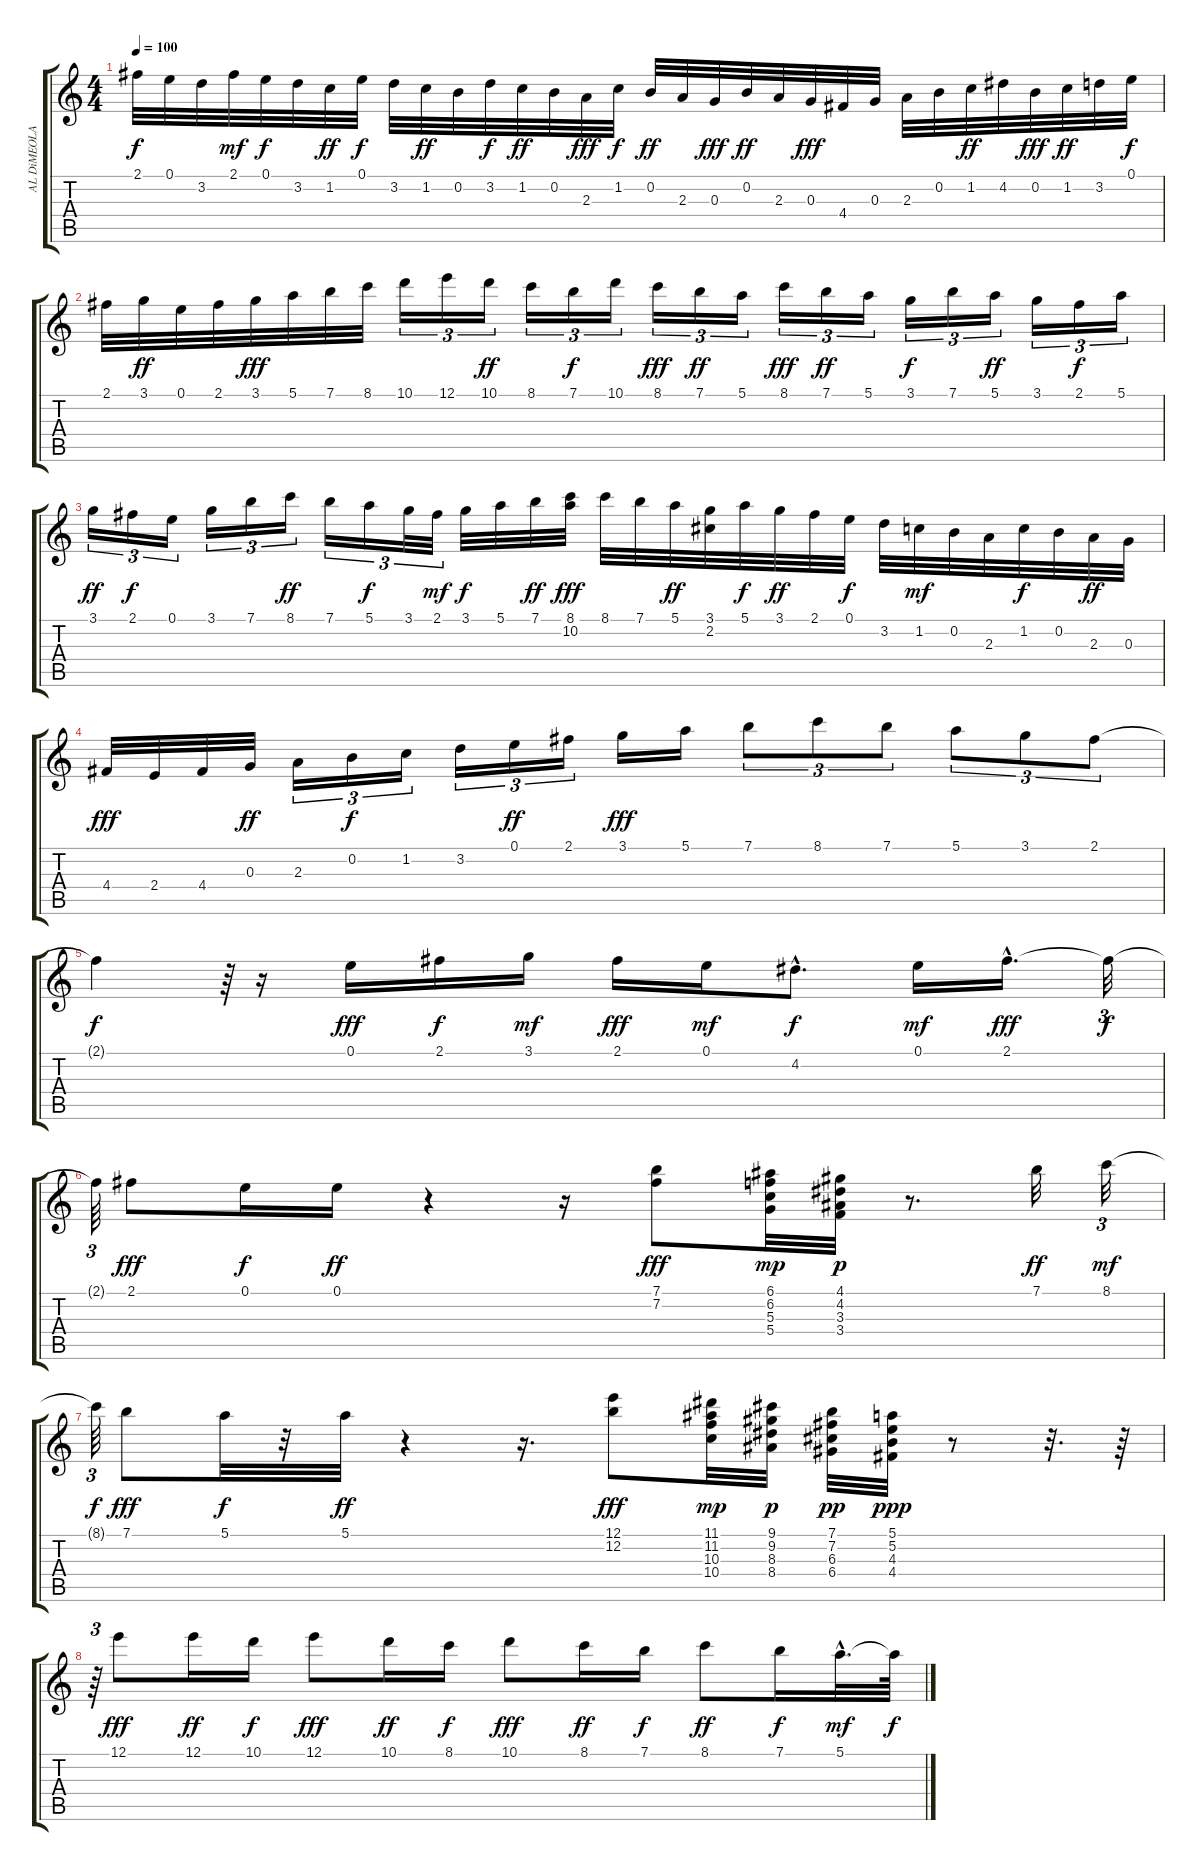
\track ("AL DiMEOLA" "AL DiMEOLA") {instrument acousticguitarsteel}
\staff {score tabs}
\tuning (E4 B3 G3 D3 A2 E2) {hide}
\ts (4 4)
\tempo 100
\clef g2
\ks c
2.1.32{dy f} 0.1.32 3.2.32 2.1.32{dy mf} 0.1.32{dy f} 3.2.32 1.2.32{dy ff} 0.1.32{dy f} 3.2.32 1.2.32{dy ff} 0.2.32 3.2.32{dy f} 1.2.32{dy ff} 0.2.32 2.3.32{dy fff} 1.2.32{dy f} 0.2.32{dy ff} 2.3.32 0.3.32{dy fff} 0.2.32{dy ff} 2.3.32 0.3.32{dy fff} 4.4.32 0.3.32 2.3.32 0.2.32 1.2.32{dy ff} 4.2.32 0.2.32{dy fff} 1.2.32{dy ff} 3.2.32 0.1.32{dy f} |
2.1.32 3.1.32{dy ff} 0.1.32 2.1.32 3.1.32{dy fff} 5.1.32 7.1.32 8.1.32 10.1.16{tu (3 2)} 12.1.16{tu (3 2)} 10.1.16{tu (3 2) dy ff} 8.1.16{tu (3 2)} 7.1.16{tu (3 2) dy f} 10.1.16{tu (3 2)} 8.1.16{tu (3 2) dy fff} 7.1.16{tu (3 2) dy ff} 5.1.16{tu (3 2)} 8.1.16{tu (3 2) dy fff} 7.1.16{tu (3 2) dy ff} 5.1.16{tu (3 2)} 3.1.16{tu (3 2) dy f} 7.1.16{tu (3 2)} 5.1.16{tu (3 2) dy ff} 3.1.16{tu (3 2)} 2.1.16{tu (3 2) dy f} 5.1.16{tu (3 2)} |
3.1.16{tu (3 2) dy ff} 2.1.16{tu (3 2) dy f} 0.1.16{tu (3 2)} 3.1.16{tu (3 2)} 7.1.16{tu (3 2)} 8.1.16{tu (3 2) dy ff} 7.1.16{tu (3 2)} 5.1.16{tu (3 2) dy f} 3.1.32{tu (3 2)} 2.1.32{tu (3 2) dy mf} 3.1.32{dy f} 5.1.32 7.1.32{dy ff} (8.1 10.2).32{dy fff} 8.1.32 7.1.32 5.1.32{dy ff} (3.1 2.2).32 5.1.32{dy f} 3.1.32{dy ff} 2.1.32 0.1.32{dy f} 3.2.32 1.2.32{dy mf} 0.2.32 2.3.32 1.2.32{dy f} 0.2.32 2.3.32{dy ff} 0.3.32 |
4.4.32{dy fff} 2.4.32 4.4.32 0.3.32{dy ff} 2.3.16{tu (3 2)} 0.2.16{tu (3 2) dy f} 1.2.16{tu (3 2)} 3.2.16{tu (3 2)} 0.1.16{tu (3 2) dy ff} 2.1.16{tu (3 2)} 3.1.16{dy fff} 5.1.16 7.1.8{tu (3 2)} 8.1.8{tu (3 2)} 7.1.8{tu (3 2)} 5.1.8{tu (3 2)} 3.1.8{tu (3 2)} 2.1.8{tu (3 2)} |
2.1{t}.4{dy f} r.64{tu (3 2)} r.16 0.1.16{dy fff} 2.1.16{dy f} 3.1.16{dy mf} 2.1.16{dy fff} 0.1.16{dy mf} 4.2{hac}.8{d dy f} 0.1.16{dy mf} 2.1{hac}.16{d dy fff} 2.1{t}.32{tu (3 2) dy f} |
2.1{t}.64{tu (3 2)} 2.1.8{dy fff} 0.1.16{dy f} 0.1.16{dy ff} r.4 r.16 (7.1 7.2).8{dy fff} (6.1 6.2 5.3 5.4).32{dy mp} (4.1 4.2 3.3 3.4).32{dy p} r.8{d} 7.1.32{dy ff} 8.1.32{tu (3 2) dy mf} |
8.1{t}.64{tu (3 2) dy f} 7.1.8{dy fff} 5.1.32{dy f} r.32 5.1.32{dy ff} r.4 r.16{d} (12.1 12.2).8{dy fff} (11.1 11.2 10.3 10.4).32{dy mp} (9.1 9.2 8.3 8.4).32{dy p} (7.1 7.2 6.3 6.4).32{dy pp} (5.1 5.2 4.3 4.4).32{dy ppp} r.8 r.32{d} r.64 |
r.64{tu (3 2)} 12.1.8{dy fff} 12.1.16{dy ff} 10.1.16{dy f} 12.1.8{dy fff} 10.1.16{dy ff} 8.1.16{dy f} 10.1.8{dy fff} 8.1.16{dy ff} 7.1.16{dy f} 8.1.8{dy ff} 7.1.16{dy f} 5.1{hac}.32{d dy mf} 5.1{t}.64{dy f}
